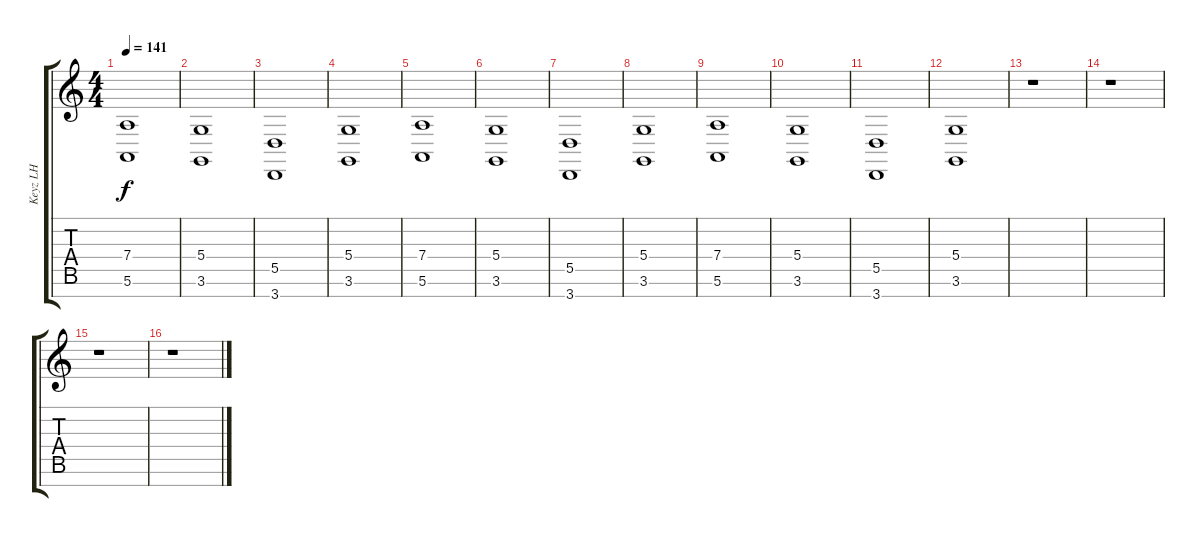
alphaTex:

\track ("Keyz LH" "Keyz LH") {instrument stringensemble1}
\staff {score tabs}
\tuning (E4 B3 G3 D3 A2 E2 B1) {hide}
\ts (4 4)
\tempo 141
\clef g2
\ks c
(7.4 5.6).1{dy f} |
(5.4 3.6).1 |
(5.5 3.7).1 |
(5.4 3.6).1 |
(7.4 5.6).1 |
(5.4 3.6).1 |
(5.5 3.7).1 |
(5.4 3.6).1 |
(7.4 5.6).1 |
(5.4 3.6).1 |
(5.5 3.7).1 |
(5.4 3.6).1 |
r.1 |
r.1 |
r.1 |
r.1
